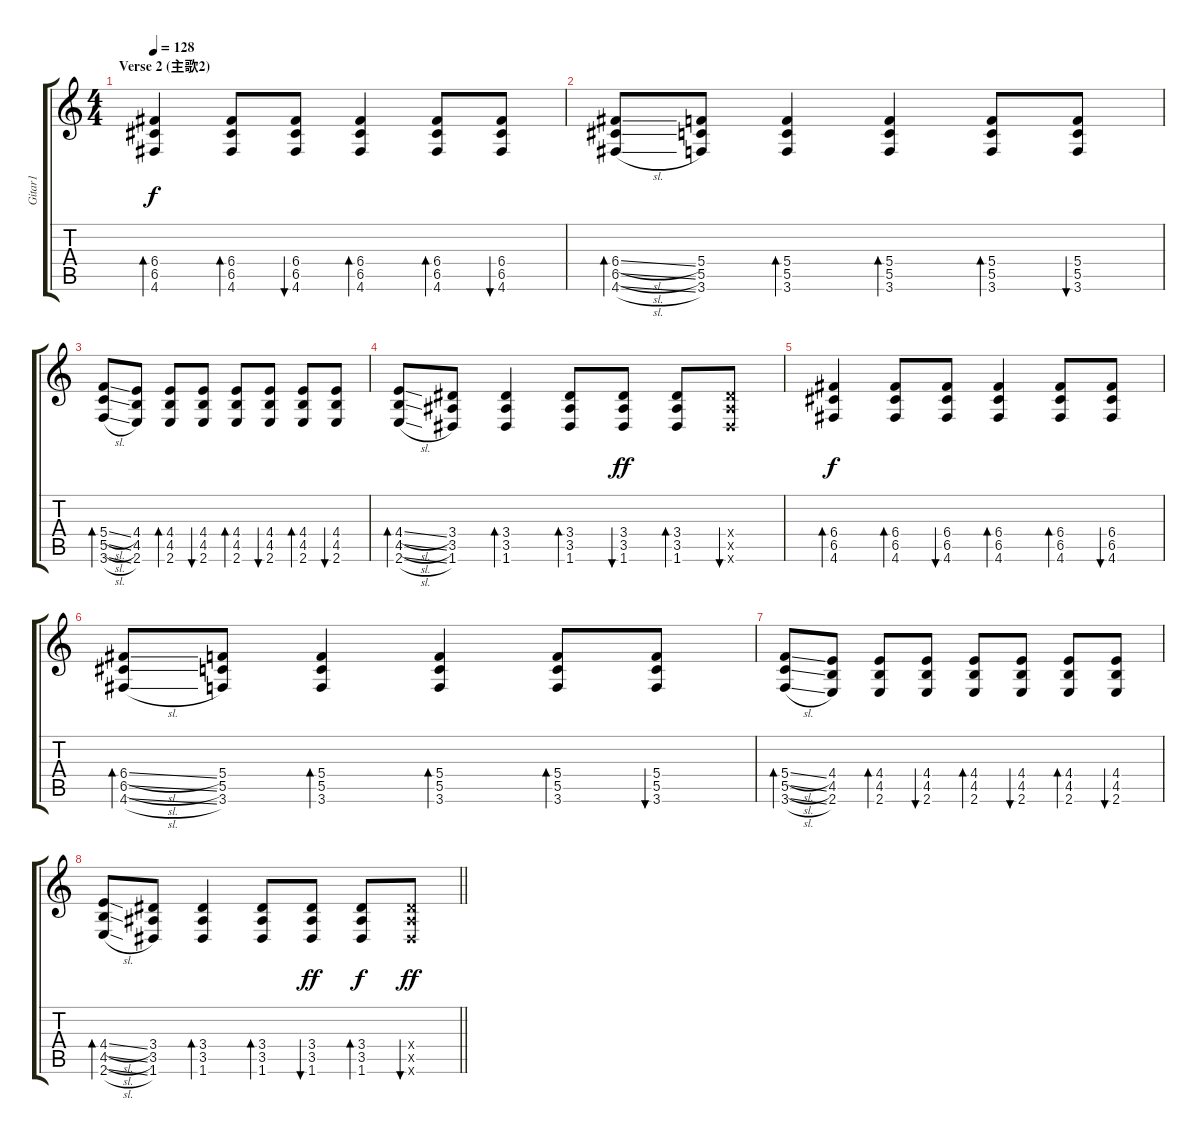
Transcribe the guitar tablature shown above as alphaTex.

\track ("Gitar1" "Gitar1") {instrument acousticguitarsteel}
\staff {score tabs}
\tuning (D4 A3 F3 C3 G2 D2) {hide}
\ts (4 4)
\section ("" "Verse 2 (主歌2)")
\tempo 128
\clef g2
\ks c
(6.4 6.5 4.6).4{bd 30 dy f} (6.4 6.5 4.6).8{bd 30} (6.4 6.5 4.6).8{bu 30} (6.4 6.5 4.6).4{bd 30} (6.4 6.5 4.6).8{bd 30} (6.4 6.5 4.6).8{bu 30} |
(6.4{sl} 6.5{sl} 4.6{sl}).8{bd 30} (5.4 5.5 3.6).8 (5.4 5.5 3.6).4{bd 30} (5.4 5.5 3.6).4{bd 30} (5.4 5.5 3.6).8{bd 30} (5.4 5.5 3.6).8{bu 30} |
(5.4{sl} 5.5{sl} 3.6{sl}).8{bd 30} (4.4 4.5 2.6).8 (4.4 4.5 2.6).8{bd 30} (4.4 4.5 2.6).8{bu 30} (4.4 4.5 2.6).8{bd 30} (4.4 4.5 2.6).8{bu 30} (4.4 4.5 2.6).8{bd 30} (4.4 4.5 2.6).8{bu 30} |
(4.4{sl} 4.5{sl} 2.6{sl}).8{bd 30} (3.4 3.5 1.6).8 (3.4 3.5 1.6).4{bd 30} (3.4 3.5 1.6).8{bd 60} (3.4 3.5 1.6).8{bu 60 dy ff} (3.4 3.5 1.6).8{bd 60} (3.4{x} 3.5{x} 1.6{x}).8{bu 60} |
(6.4 6.5 4.6).4{bd 30 dy f} (6.4 6.5 4.6).8{bd 30} (6.4 6.5 4.6).8{bu 30} (6.4 6.5 4.6).4{bd 30} (6.4 6.5 4.6).8{bd 30} (6.4 6.5 4.6).8{bu 30} |
(6.4{sl} 6.5{sl} 4.6{sl}).8{bd 30} (5.4 5.5 3.6).8 (5.4 5.5 3.6).4{bd 30} (5.4 5.5 3.6).4{bd 30} (5.4 5.5 3.6).8{bd 30} (5.4 5.5 3.6).8{bu 30} |
(5.4{sl} 5.5{sl} 3.6{sl}).8{bd 30} (4.4 4.5 2.6).8 (4.4 4.5 2.6).8{bd 30} (4.4 4.5 2.6).8{bu 30} (4.4 4.5 2.6).8{bd 30} (4.4 4.5 2.6).8{bu 30} (4.4 4.5 2.6).8{bd 30} (4.4 4.5 2.6).8{bu 30} |
\barLineRight lightlight
(4.4{sl} 4.5{sl} 2.6{sl}).8{bd 30} (3.4 3.5 1.6).8 (3.4 3.5 1.6).4{bd 30} (3.4 3.5 1.6).8{bd 60} (3.4 3.5 1.6).8{bu 60 dy ff} (3.4 3.5 1.6).8{bd 60 dy f} (3.4{x} 3.5{x} 1.6{x}).8{bu 60 dy ff}
